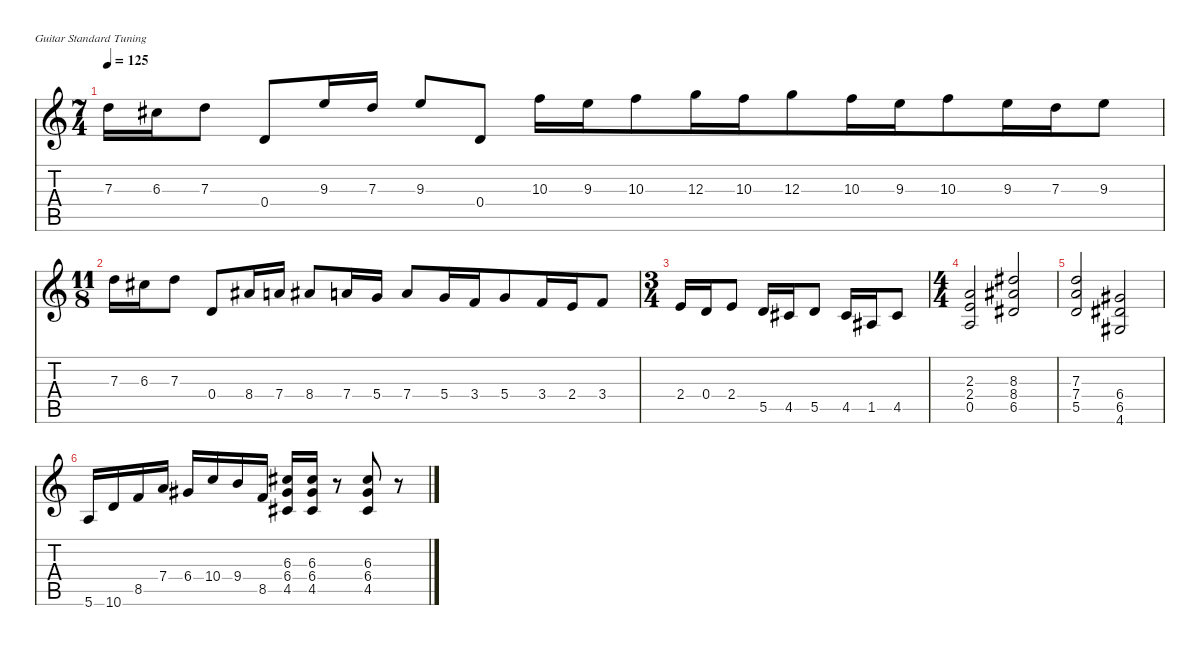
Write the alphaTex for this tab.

\defaultSystemsLayout 4
\hideDynamics
\bracketExtendMode nobrackets
\singleTrackTrackNamePolicy hidden
\multiTrackTrackNamePolicy hidden
\otherSystemsTrackNameOrientation horizontal
\track ("Guit 1" "dist.guit.") {defaultSystemsLayout 4 mute instrument distortionguitar}
\staff {score tabs}
\tuning (E4 B3 G3 D3 A2 E2)
\ts (7 4)
\beaming (8 2 2 2 8)
\tempo 125
\clef g2
\ks c
7.3.16{dy f beam Down} 6.3{acc #}.16{beam Down} 7.3.8{beam Down} 0.4.8{beam Up} 9.3.16{beam Up} 7.3.16{beam Up} 9.3.8{beam Up} 0.4.8{beam Up} 10.3.16{beam Down} 9.3.16{beam Down} 10.3.8{beam Down} 12.3.16{beam Down} 10.3.16{beam Down} 12.3.8{beam Down} 10.3.16{beam Down} 9.3.16{beam Down} 10.3.8{beam Down} 9.3.16{beam Down} 7.3.16{beam Down} 9.3.8{beam Down} |
\ts (11 8)
\beaming (8 2 2 2 5)
7.3.16{beam Down} 6.3{acc #}.16{beam Down} 7.3.8{beam Down} 0.4.8{beam Up} 8.4{acc #}.16{beam Up} 7.4.16{beam Up} 8.4{acc #}.8{beam Up} 7.4.16{beam Up} 5.4.16{beam Up} 7.4.8{beam Up} 5.4.16{beam Up} 3.4.16{beam Up} 5.4.8{beam Up} 3.4.16{beam Up} 2.4.16{beam Up} 3.4.8{beam Up} |
\ts (3 4)
\beaming (8 2 2 2)
2.4.16{beam Up} 0.4.16{beam Up} 2.4.8{beam Up} 5.5.16{beam Up} 4.5{acc #}.16{beam Up} 5.5.8{beam Up} 4.5{acc #}.16{beam Up} 1.5{acc #}.16{beam Up} 4.5{acc #}.8{beam Up} |
\ts (4 4)
\beaming (8 2 2 2 2)
(2.3 2.4 0.5).2{beam Up} (8.3{acc #} 8.4{acc #} 6.5{acc #}).2{beam Up} |
(7.3 7.4 5.5).2{beam Up} (6.4{acc #} 6.5{acc #} 4.6{acc #}).2{beam Up} |
5.6.16{beam Up} 10.6.16{beam Up} 8.5.16{beam Up} 7.4.16{beam Up} 6.4{acc #}.16{beam Up} 10.4.16{beam Up} 9.4.16{beam Up} 8.5.16{beam Up} (6.3{acc #} 6.4{acc #} 4.5{acc #}).16{beam Up} (6.3{acc #} 6.4{acc #} 4.5{acc #}).16{beam Up} r.8{beam Up} (6.3{acc #} 6.4{acc #} 4.5{acc #}).8{beam Up} r.8{beam Up}
